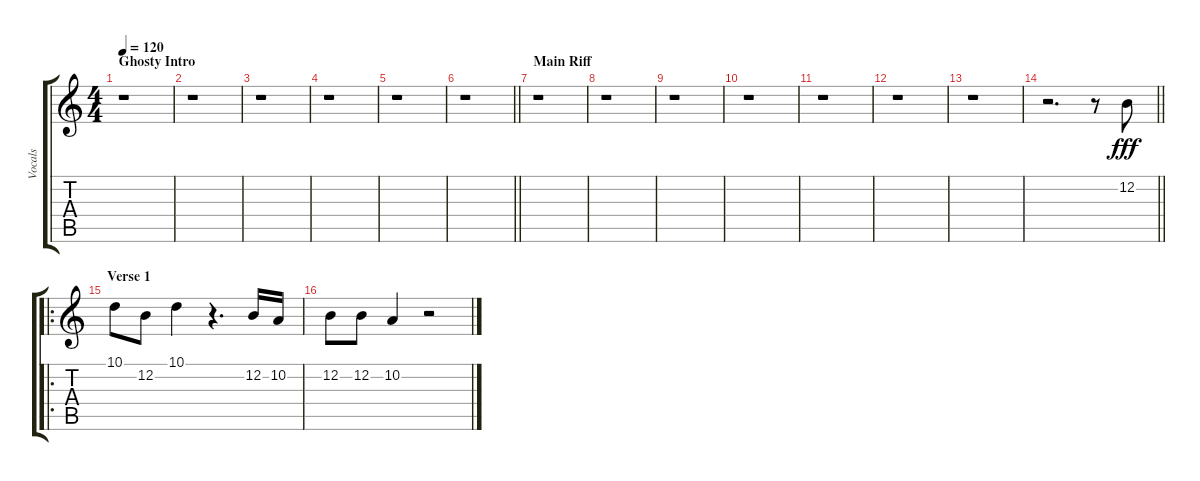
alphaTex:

\track ("Vocals" "Vocals") {instrument lead2sawtooth}
\staff {score tabs}
\tuning (E4 B3 G3 D3 A2 E2) {hide}
\ts (4 4)
\section ("" "Ghosty Intro")
\tempo 120
\clef g2
\ks c
r.1{dy fff instrument lead2sawtooth} |
r.1 |
r.1 |
r.1 |
r.1 |
\barLineRight lightlight
r.1 |
\section ("" "Main Riff")
r.1 |
r.1 |
r.1 |
r.1 |
r.1 |
r.1 |
r.1 |
\barLineRight lightlight
r.2{d} r.8 12.2.8 |
\ro
\section ("" "Verse 1")
10.1.8 12.2.8 10.1.4 r.4{d} 12.2.16 10.2.16 |
12.2.8 12.2.8 10.2.4 r.2
